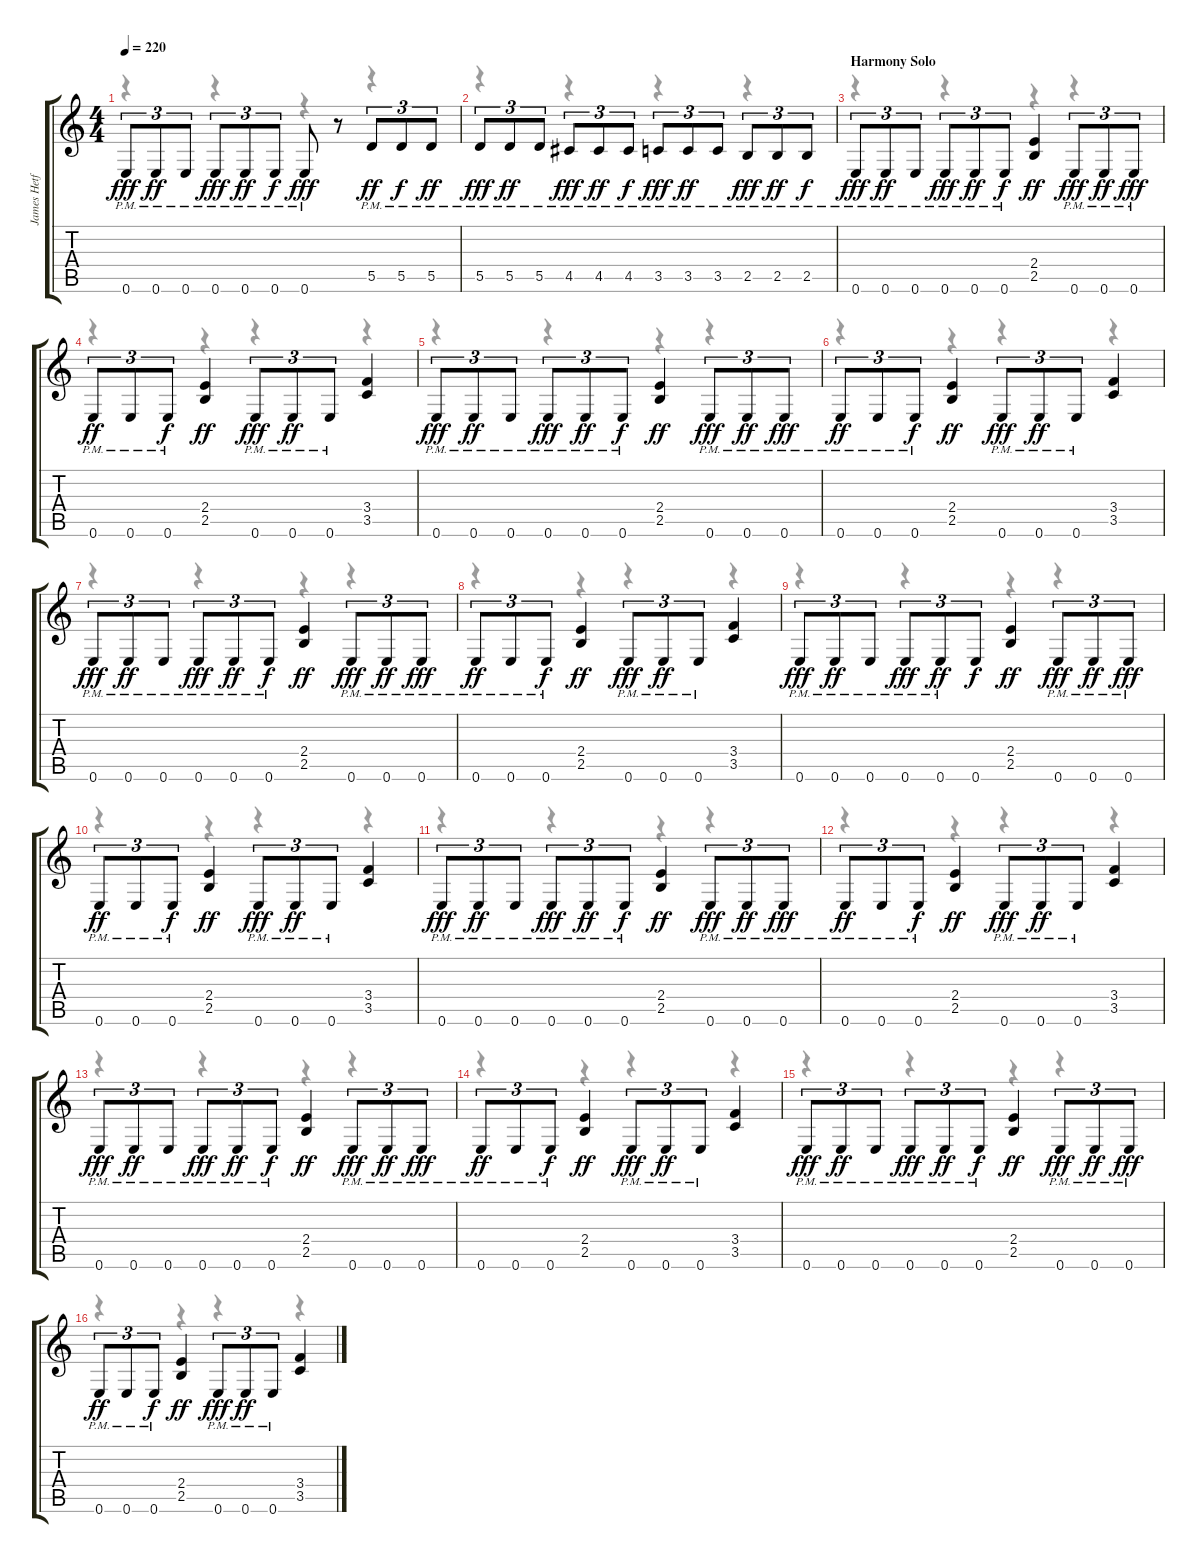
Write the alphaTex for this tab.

\track ("James Hetfield (Rhythm Distortion)" "James Hetf") {instrument distortionguitar}
\staff {score tabs}
\tuning (E4 B3 G3 D3 A2 E2) {hide}
\voice
\ts (4 4)
\tempo 220
\clef g2
\ks c
0.6{pm}.8{tu (3 2) dy fff} 0.6{pm}.8{tu (3 2) dy ff} 0.6{pm}.8{tu (3 2)} 0.6{pm}.8{tu (3 2) dy fff} 0.6{pm}.8{tu (3 2) dy ff} 0.6{pm}.8{tu (3 2) dy f} 0.6{pm}.8{dy fff} r.8 5.5{pm}.8{tu (3 2) dy ff} 5.5{pm}.8{tu (3 2) dy f} 5.5{pm}.8{tu (3 2) dy ff} |
5.5{pm}.8{tu (3 2) dy fff} 5.5{pm}.8{tu (3 2) dy ff} 5.5{pm}.8{tu (3 2)} 4.5{pm}.8{tu (3 2) dy fff} 4.5{pm}.8{tu (3 2) dy ff} 4.5{pm}.8{tu (3 2) dy f} 3.5{pm}.8{tu (3 2) dy fff} 3.5{pm}.8{tu (3 2) dy ff} 3.5{pm}.8{tu (3 2)} 2.5{pm}.8{tu (3 2) dy fff} 2.5{pm}.8{tu (3 2) dy ff} 2.5{pm}.8{tu (3 2) dy f} |
\section ("" "Harmony Solo")
0.6{pm}.8{tu (3 2) dy fff} 0.6{pm}.8{tu (3 2) dy ff} 0.6{pm}.8{tu (3 2)} 0.6{pm}.8{tu (3 2) dy fff} 0.6{pm}.8{tu (3 2) dy ff} 0.6{pm}.8{tu (3 2) dy f} (2.4 2.5).4{dy ff} 0.6{pm}.8{tu (3 2) dy fff} 0.6{pm}.8{tu (3 2) dy ff} 0.6{pm}.8{tu (3 2) dy fff} |
0.6{pm}.8{tu (3 2) dy ff} 0.6{pm}.8{tu (3 2)} 0.6{pm}.8{tu (3 2) dy f} (2.4 2.5).4{dy ff} 0.6{pm}.8{tu (3 2) dy fff} 0.6{pm}.8{tu (3 2) dy ff} 0.6{pm}.8{tu (3 2)} (3.4 3.5).4 |
0.6{pm}.8{tu (3 2) dy fff} 0.6{pm}.8{tu (3 2) dy ff} 0.6{pm}.8{tu (3 2)} 0.6{pm}.8{tu (3 2) dy fff} 0.6{pm}.8{tu (3 2) dy ff} 0.6{pm}.8{tu (3 2) dy f} (2.4 2.5).4{dy ff} 0.6{pm}.8{tu (3 2) dy fff} 0.6{pm}.8{tu (3 2) dy ff} 0.6{pm}.8{tu (3 2) dy fff} |
0.6{pm}.8{tu (3 2) dy ff} 0.6{pm}.8{tu (3 2)} 0.6{pm}.8{tu (3 2) dy f} (2.4 2.5).4{dy ff} 0.6{pm}.8{tu (3 2) dy fff} 0.6{pm}.8{tu (3 2) dy ff} 0.6{pm}.8{tu (3 2)} (3.4 3.5).4 |
0.6{pm}.8{tu (3 2) dy fff} 0.6{pm}.8{tu (3 2) dy ff} 0.6{pm}.8{tu (3 2)} 0.6{pm}.8{tu (3 2) dy fff} 0.6{pm}.8{tu (3 2) dy ff} 0.6{pm}.8{tu (3 2) dy f} (2.4 2.5).4{dy ff} 0.6{pm}.8{tu (3 2) dy fff} 0.6{pm}.8{tu (3 2) dy ff} 0.6{pm}.8{tu (3 2) dy fff} |
0.6{pm}.8{tu (3 2) dy ff} 0.6{pm}.8{tu (3 2)} 0.6{pm}.8{tu (3 2) dy f} (2.4 2.5).4{dy ff} 0.6{pm}.8{tu (3 2) dy fff} 0.6{pm}.8{tu (3 2) dy ff} 0.6{pm}.8{tu (3 2)} (3.4 3.5).4 |
0.6{pm}.8{tu (3 2) dy fff} 0.6{pm}.8{tu (3 2) dy ff} 0.6{pm}.8{tu (3 2)} 0.6{pm}.8{tu (3 2) dy fff} 0.6{pm}.8{tu (3 2) dy ff} 0.6.8{tu (3 2) dy f} (2.4 2.5).4{dy ff} 0.6{pm}.8{tu (3 2) dy fff} 0.6{pm}.8{tu (3 2) dy ff} 0.6{pm}.8{tu (3 2) dy fff} |
0.6{pm}.8{tu (3 2) dy ff} 0.6{pm}.8{tu (3 2)} 0.6{pm}.8{tu (3 2) dy f} (2.4 2.5).4{dy ff} 0.6{pm}.8{tu (3 2) dy fff} 0.6{pm}.8{tu (3 2) dy ff} 0.6{pm}.8{tu (3 2)} (3.4 3.5).4 |
0.6{pm}.8{tu (3 2) dy fff} 0.6{pm}.8{tu (3 2) dy ff} 0.6{pm}.8{tu (3 2)} 0.6{pm}.8{tu (3 2) dy fff} 0.6{pm}.8{tu (3 2) dy ff} 0.6{pm}.8{tu (3 2) dy f} (2.4 2.5).4{dy ff} 0.6{pm}.8{tu (3 2) dy fff} 0.6{pm}.8{tu (3 2) dy ff} 0.6{pm}.8{tu (3 2) dy fff} |
0.6{pm}.8{tu (3 2) dy ff} 0.6{pm}.8{tu (3 2)} 0.6{pm}.8{tu (3 2) dy f} (2.4 2.5).4{dy ff} 0.6{pm}.8{tu (3 2) dy fff} 0.6{pm}.8{tu (3 2) dy ff} 0.6{pm}.8{tu (3 2)} (3.4 3.5).4 |
0.6{pm}.8{tu (3 2) dy fff} 0.6{pm}.8{tu (3 2) dy ff} 0.6{pm}.8{tu (3 2)} 0.6{pm}.8{tu (3 2) dy fff} 0.6{pm}.8{tu (3 2) dy ff} 0.6{pm}.8{tu (3 2) dy f} (2.4 2.5).4{dy ff} 0.6{pm}.8{tu (3 2) dy fff} 0.6{pm}.8{tu (3 2) dy ff} 0.6{pm}.8{tu (3 2) dy fff} |
0.6{pm}.8{tu (3 2) dy ff} 0.6{pm}.8{tu (3 2)} 0.6{pm}.8{tu (3 2) dy f} (2.4 2.5).4{dy ff} 0.6{pm}.8{tu (3 2) dy fff} 0.6{pm}.8{tu (3 2) dy ff} 0.6{pm}.8{tu (3 2)} (3.4 3.5).4 |
0.6{pm}.8{tu (3 2) dy fff} 0.6{pm}.8{tu (3 2) dy ff} 0.6{pm}.8{tu (3 2)} 0.6{pm}.8{tu (3 2) dy fff} 0.6{pm}.8{tu (3 2) dy ff} 0.6{pm}.8{tu (3 2) dy f} (2.4 2.5).4{dy ff} 0.6{pm}.8{tu (3 2) dy fff} 0.6{pm}.8{tu (3 2) dy ff} 0.6{pm}.8{tu (3 2) dy fff} |
0.6{pm}.8{tu (3 2) dy ff} 0.6{pm}.8{tu (3 2)} 0.6{pm}.8{tu (3 2) dy f} (2.4 2.5).4{dy ff} 0.6{pm}.8{tu (3 2) dy fff} 0.6{pm}.8{tu (3 2) dy ff} 0.6{pm}.8{tu (3 2)} (3.4 3.5).4
\voice
\clef g2
\ottava regular
\simile none
\ks c
r.4{dy f} r.4 r.4 r.4 |
r.4 r.4 r.4 r.4 |
r.4 r.4 r.4 r.4 |
r.4 r.4 r.4 r.4 |
r.4 r.4 r.4 r.4 |
r.4 r.4 r.4 r.4 |
r.4 r.4 r.4 r.4 |
r.4 r.4 r.4 r.4 |
r.4 r.4 r.4 r.4 |
r.4 r.4 r.4 r.4 |
r.4 r.4 r.4 r.4 |
r.4 r.4 r.4 r.4 |
r.4 r.4 r.4 r.4 |
r.4 r.4 r.4 r.4 |
r.4 r.4 r.4 r.4 |
r.4 r.4 r.4 r.4
